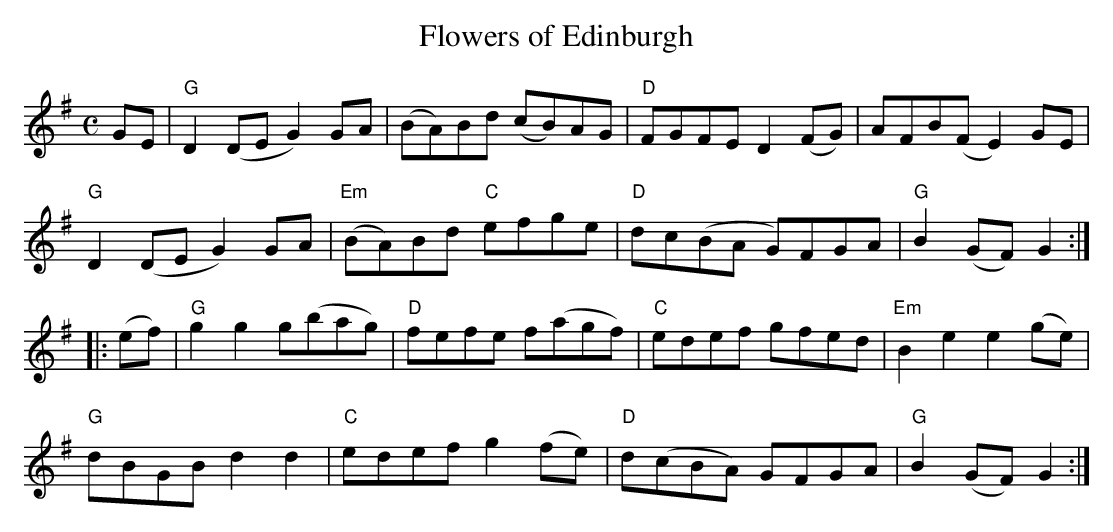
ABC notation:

X:1
T:Flowers of Edinburgh
M:C
Q:180
K:G
GE|\
"G"D2 (DE G2) GA|(BA)Bd (cB)AG|"D"FGFE D2 (FG)|AFB(FE2) GE|
"G"D2 (DE G2) GA|"Em"(BA)Bd "C"efge|"D"dc(BA G)FGA|"G"B2 (GF)G2:|
|:(ef)|\
"G"g2g2 g(bag)|"D"fefe f(agf)|"C"edef gfed|"Em"B2 e2 e2 (ge)|
"G"dBGB d2d2|"C"edef g2 (fe)|"D"d(cBA) GFGA|"G"B2 (GF) G2:|
